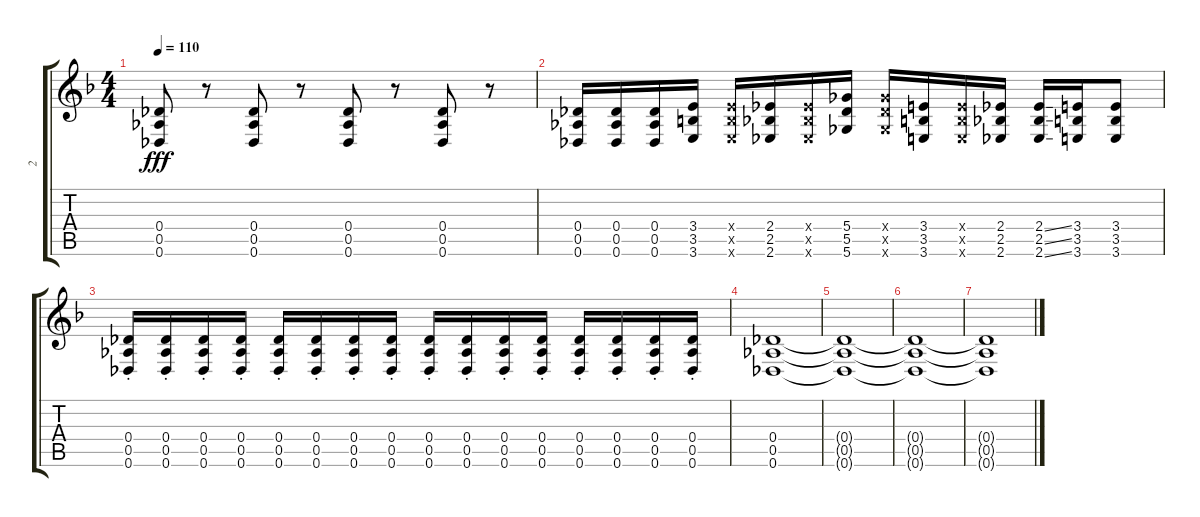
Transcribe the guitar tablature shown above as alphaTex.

\track ("2" "2") {instrument distortionguitar}
\staff {score tabs}
\tuning (Eb4 Bb3 Gb3 Db3 Ab2 Db2) {hide}
\ts (4 4)
\tempo 110
\clef g2
\ks f
(0.4 0.5 0.6).8{dy fff} r.8 (0.4 0.5 0.6).8 r.8 (0.4 0.5 0.6).8 r.8 (0.4 0.5 0.6).8 r.8 |
(0.4 0.5 0.6).16 (0.4 0.5 0.6).16 (0.4 0.5 0.6).16 (3.4 3.5 3.6).16 (3.4{x} 3.5{x} 3.6{x}).16 (2.4 2.5 2.6).16 (2.4{x} 2.5{x} 2.6{x}).16 (5.4 5.5 5.6).16 (5.4{x} 5.5{x} 5.6{x}).16 (3.4 3.5 3.6).16 (3.4{x} 3.5{x} 3.6{x}).16 (2.4 2.5 2.6).16 (2.4{ss} 2.5{ss} 2.6{ss}).16 (3.4 3.5 3.6).16 (3.4 3.5 3.6).8 |
(0.4{st} 0.5{st} 0.6{st}).16 (0.4{st} 0.5{st} 0.6{st}).16 (0.4{st} 0.5{st} 0.6{st}).16 (0.4{st} 0.5{st} 0.6{st}).16 (0.4{st} 0.5{st} 0.6{st}).16 (0.4{st} 0.5{st} 0.6{st}).16 (0.4{st} 0.5{st} 0.6{st}).16 (0.4{st} 0.5{st} 0.6{st}).16 (0.4{st} 0.5{st} 0.6{st}).16 (0.4{st} 0.5{st} 0.6{st}).16 (0.4{st} 0.5{st} 0.6{st}).16 (0.4{st} 0.5{st} 0.6{st}).16 (0.4{st} 0.5{st} 0.6{st}).16 (0.4{st} 0.5{st} 0.6{st}).16 (0.4{st} 0.5{st} 0.6{st}).16 (0.4{st} 0.5{st} 0.6{st}).16 |
(0.4 0.5 0.6).1 |
(0.4{t} 0.5{t} 0.6{t}).1 |
(0.4{t} 0.5{t} 0.6{t}).1 |
(0.4{t} 0.5{t} 0.6{t}).1
